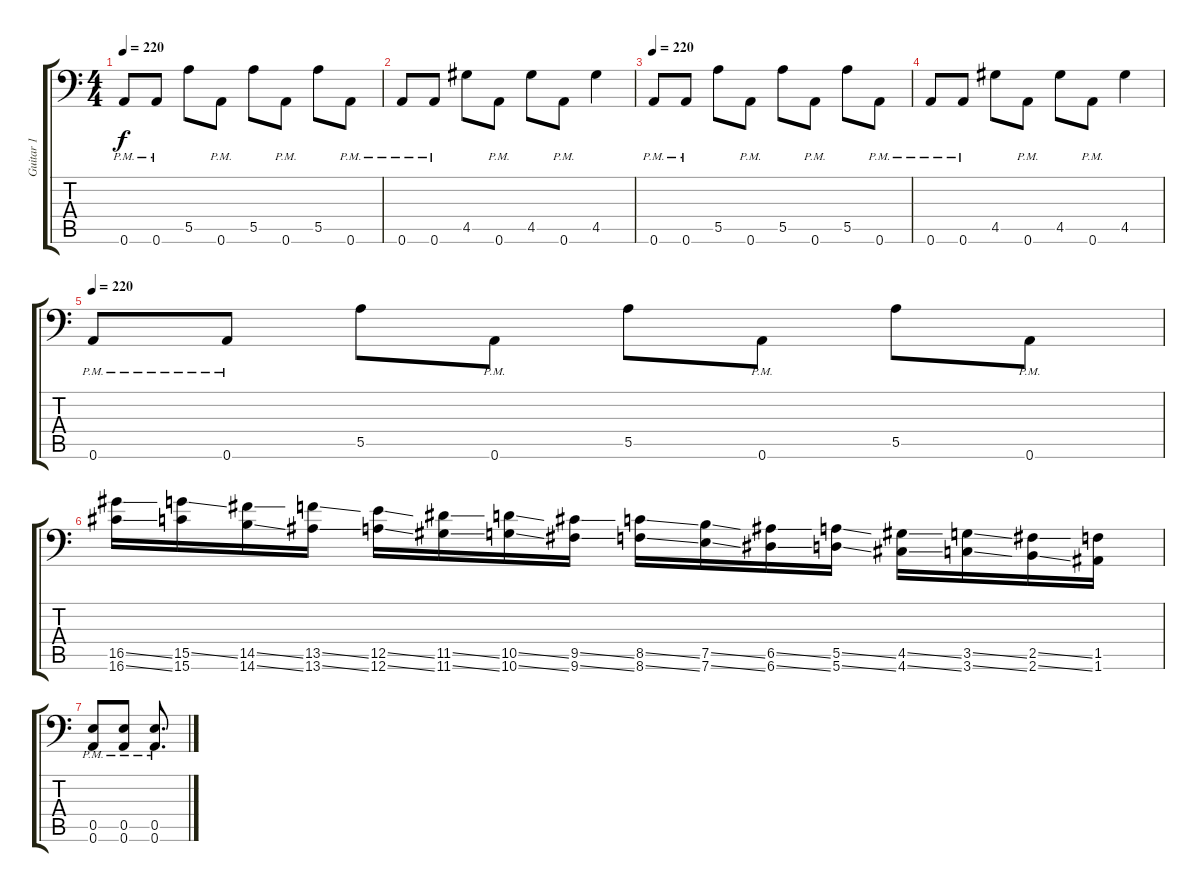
\track ("Guitar 1" "Guitar 1") {instrument overdrivenguitar}
\staff {score tabs}
\tuning (B3 Gb3 D3 A2 E2 A1) {hide}
\ts (4 4)
\tempo 220
\clef f4
\ks c
0.6{pm}.8{dy f} 0.6{pm}.8 5.5.8 0.6{pm}.8 5.5.8 0.6{pm}.8 5.5.8 0.6{pm}.8 |
0.6{pm}.8 0.6{pm}.8 4.5.8 0.6{pm}.8 4.5.8 0.6{pm}.8 4.5.4 |
\tempo 220
0.6{pm}.8 0.6{pm}.8 5.5.8 0.6{pm}.8 5.5.8 0.6{pm}.8 5.5.8 0.6{pm}.8 |
0.6{pm}.8 0.6{pm}.8 4.5.8 0.6{pm}.8 4.5.8 0.6{pm}.8 4.5.4 |
\tempo 220
0.6{pm}.8 0.6{pm}.8 5.5.8 0.6{pm}.8 5.5.8 0.6{pm}.8 5.5.8 0.6{pm}.8 |
(16.5{ss} 16.6{ss}).16 (15.5{ss} 15.6).16 (14.5{ss} 14.6{ss}).16 (13.5{ss} 13.6{ss}).16 (12.5{ss} 12.6{ss}).16 (11.5{ss} 11.6{ss}).16 (10.5{ss} 10.6{ss}).16 (9.5{ss} 9.6{ss}).16 (8.5{ss} 8.6{ss}).16 (7.5{ss} 7.6{ss}).16 (6.5{ss} 6.6{ss}).16 (5.5{ss} 5.6{ss}).16 (4.5{ss} 4.6{ss}).16 (3.5{ss} 3.6{ss}).16 (2.5{ss} 2.6{ss}).16 (1.5 1.6).16 |
(0.5{pm} 0.6{pm}).8 (0.5{pm} 0.6{pm}).8 (0.5{pm} 0.6{pm}).8{d}
